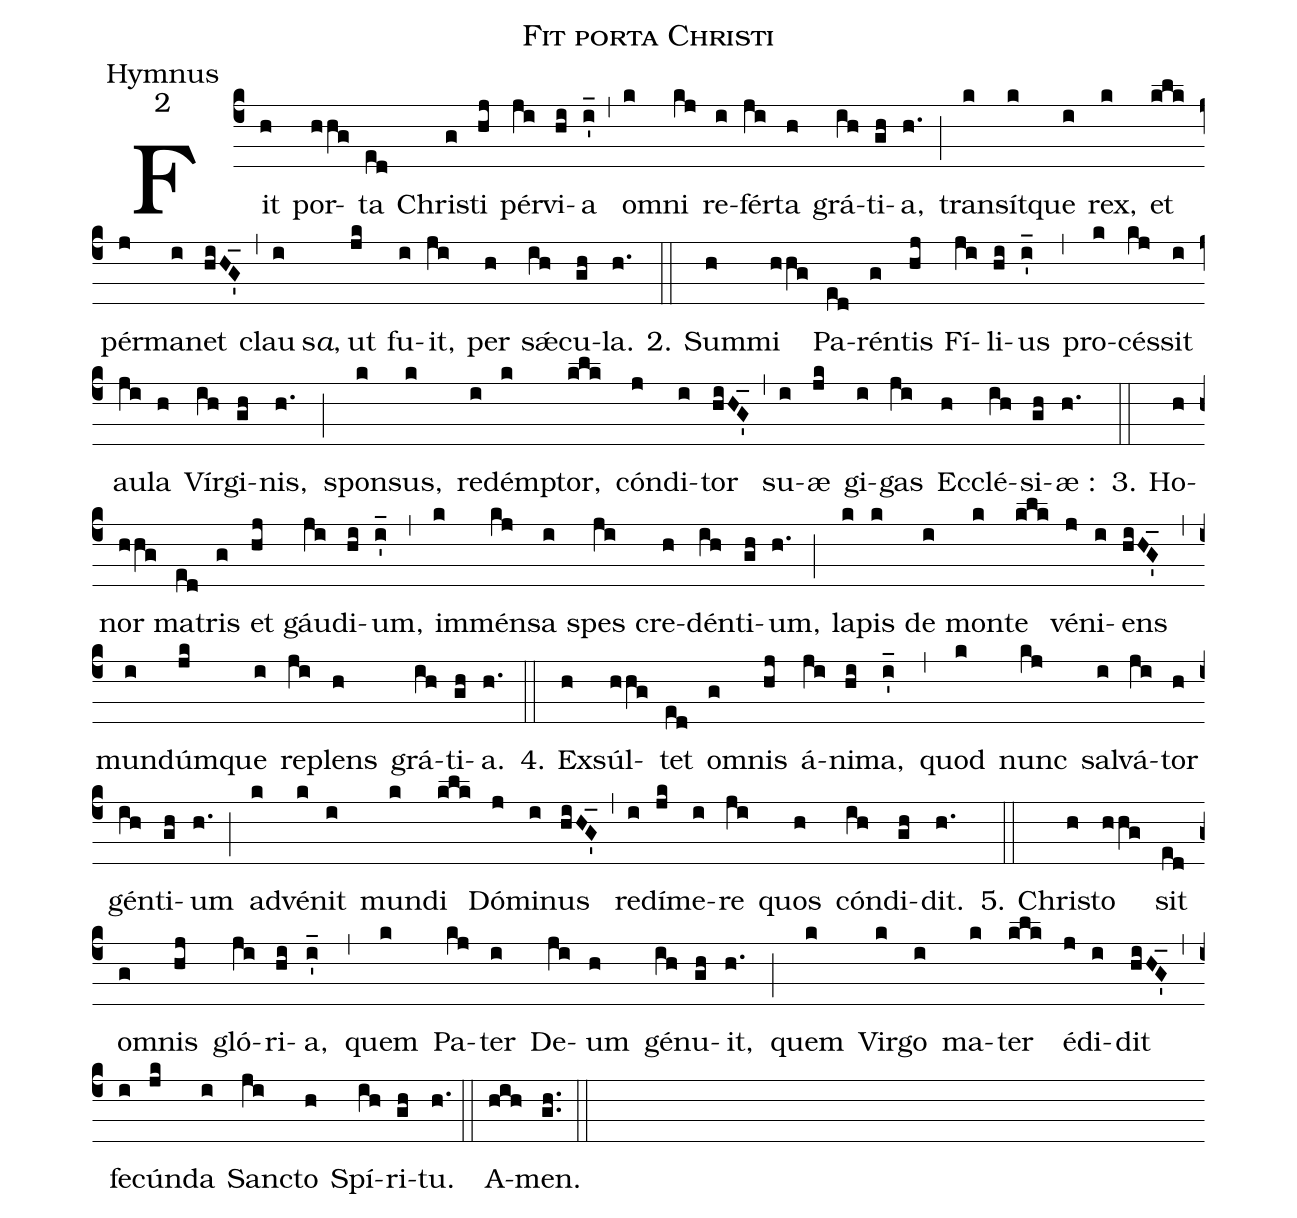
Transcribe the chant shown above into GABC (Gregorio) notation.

name:Fit porta Christi;
office-part:Hymnus;
mode:2;
%%
(c4)Fit(h) por(hhg)ta(ed) Chri(g)sti(hj) pér(ji)vi(hi)a(i_') (,)
om(k)ni(kj) re(i)fér(ji)ta(h) grá(ih)ti(gh)a,(h.) (;)
trans(k)ít(k)que(i) rex,(k) et(klk) pér(j)ma(i)net(hiHG_') (,)
clau(i)s<i>a</i>,() ut(jk) fu(i)it,(ji) per(h) s<sp>'ae</sp>(ih)cu(gh)la.(h.) (::)
2. Sum(h)mi(hhg) Pa(ed)rén(g)tis(hj) Fí(ji)li(hi)us(i_') (,)
pro(k)cés(kj)sit(i) au(ji)la(h) Vír(ih)gi(gh)nis,(h.) (;)
spon(k)sus,(k) red(i)ém(k)ptor,(klk) cón(j)di(i)tor(hiHG_') (,)
su(i)æ(jk) gi(i)gas(ji) Ec(h)clé(ih)si(gh)æ :(h.) (::)
3. Ho(h)nor(hhg) ma(ed)tris(g) et(hj) gáu(ji)di(hi)um,(i_') (,)
im(k)mén(kj)sa(i) spes(ji) cre(h)dén(ih)ti(gh)um,(h.) (;)
la(k)pis(k) de(i) mon(k)te(klk) vé(j)ni(i)ens(hiHG_') (,)
mun(i)dúm(jk)que(i) re(ji)plens(h) grá(ih)ti(gh)a.(h.) (::)
4. Ex(h)súl(hhg)tet(ed) om(g)nis(hj) á(ji)ni(hi)ma,(i_') (,)
quod(k) nunc(kj) sal(i)vá(ji)tor(h) gén(ih)ti(gh)um(h.) (;)
ad(k)vé(k)nit(i) mun(k)di(klk) Dó(j)mi(i)nus(hiHG_') (,)
red(i)í(jk)me(i)re(ji) quos(h) cón(ih)di(gh)dit.(h.) (::)
5. Chri(h)sto(hhg) sit(ed) om(g)nis(hj) gló(ji)ri(hi)a,(i_') (,)
quem(k) Pa(kj)ter(i) De(ji)um(h) gé(ih)nu(gh)it,(h.) (;)
quem(k) Vir(k)go(i) ma(k)ter(klk) é(j)di(i)dit(hiHG_') (,)
fe(i)cún(jk)da(i) San(ji)cto(h) Spí(ih)ri(gh)tu.(h.) (::)
A(hih)men.(gh..) (::)
